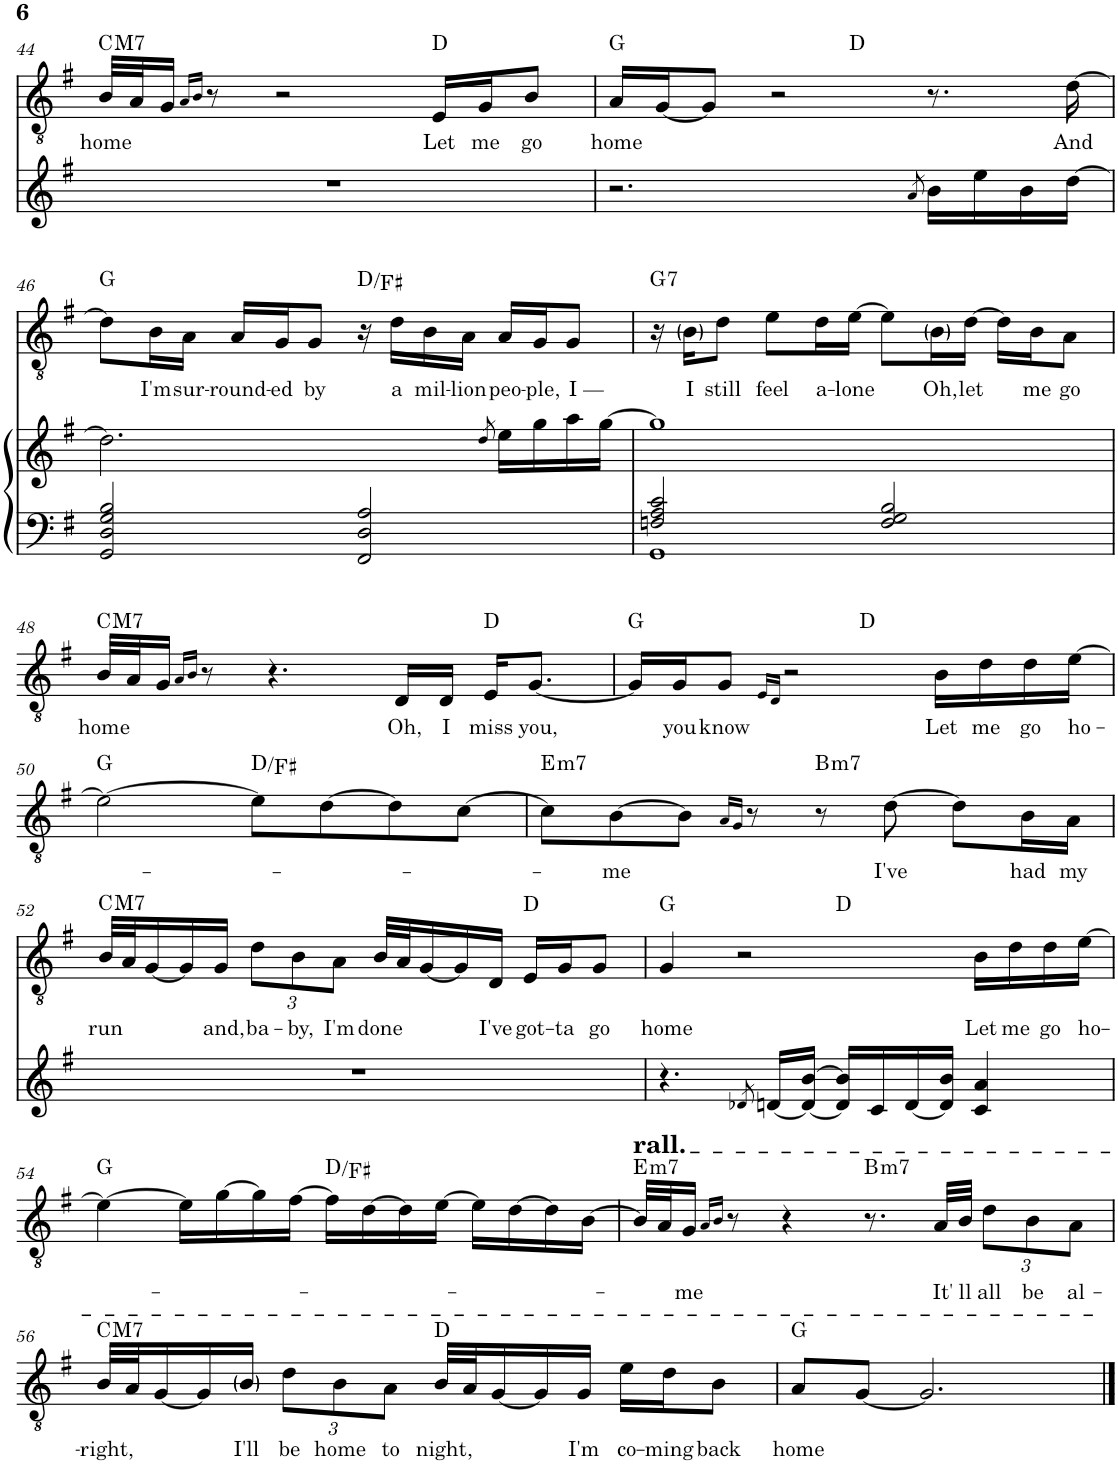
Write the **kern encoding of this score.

**kern	**kern	**kern	**text	**harte
*part2	*part2	*part1	*part1	*part1
*staff3	*staff2	*staff1	*staff1	*
*I"Piano	*	*I"Chitarra acustica 2	*	*
*I'Pno	*	*	*	*
!!LO:PB:g=z
*clefF4	*clefG2	*clefGv2	*	*
*k[f#]	*k[f#]	*k[f#]	*	*
*M4/4	*M4/4	*M4/4	*	*
=44	=44	=44	=44	=44
!	!	!	!LO:LY:b	!LO:H:kt=M7
1r	1r	32B/LLL	home	C:maj7
.	.	32A/J	.	.
.	.	16G/JJ	.	.
.	.	16qA/LL	.	.
.	.	16qB/JJ	.	.
.	.	8r	.	.
.	.	2r	.	.
!	!	!	!LO:LY:b	!
.	.	16E/LL	Let	D:maj
!	!	!	!LO:LY:b	!
.	.	16G/J	me	.
!	!	!	!LO:LY:b	!
.	.	8B/J	go	.
=45	=45	=45	=45	=45
!	!	!	!LO:LY:b	!
*	*	*^	*	*
1r	2.r	16A/LL	2ryy	home	G:maj
.	.	[16G/J	.	.	.
.	.	8G/J]	.	.	.
.	.	2r	.	.	.
.	.	.	2ryy	.	D:maj
.	8qa/	.	.	.	.
.	16b\LL	8.r	.	.	.
.	16ee\	.	.	.	.
.	16b\	.	.	.	.
!	!	!	!	!LO:LY:b	!
.	[16dd\JJ	[16d\	.	And	.
*	*	*v	*v	*	*
!!LO:LB:g=z
=46	=46	=46	=46	=46
2GG/ 2D/ 2G/ 2B/	2.dd\]	8d\L]	.	G:maj
!	!	!	!LO:LY:b	!
.	.	16B\L	I'm	.
!	!	!	!LO:LY:b	!
.	.	16A\JJ	sur-	.
!	!	!	!LO:LY:b	!
.	.	16A/LL	-round-	.
!	!	!	!LO:LY:b	!
.	.	16G/J	-ed	.
!	!	!	!LO:LY:b	!
.	.	8G/J	by	.
2FF#/ 2D/ 2A/	.	16r	.	D:maj/3
!	!	!	!LO:LY:b	!
.	.	16d\LL	a	.
!	!	!	!LO:LY:b	!
.	.	16B\	mil-	.
!	!	!	!LO:LY:b	!
.	.	16A\JJ	-lion	.
.	8qdd/	.	.	.
!	!	!	!LO:LY:b	!
.	16ee\LL	16A/LL	peo-	.
!	!	!	!LO:LY:b	!
.	16gg\	16G/J	-ple,	.
!	!	!	!LO:LY:b	!
.	16aa\	8G/J	I —	.
.	[16gg\JJ	.	.	.
=47	=47	=47	=47	=47
*^	*	*	*	*
!	!	!	!	!	!LO:H:kt=7
2Fn/ 2A/ 2c/	1GG	1gg]	16r	.	G:7
!	!	!	!	!LO:LY:b	!
.	.	.	16B\KL	I	.
!	!	!	!	!LO:LY:b	!
.	.	.	8d\J	still	.
!	!	!	!	!LO:LY:b	!
.	.	.	8e\L	feel	.
!	!	!	!	!LO:LY:b	!
.	.	.	16d\L	a-	.
!	!	!	!	!LO:LY:b	!
.	.	.	[16e\JJ	-lone	.
2F/ 2G/ 2B/	.	.	8e\L]	.	.
!	!	!	!	!LO:LY:b	!
.	.	.	16B\L	Oh,	.
!	!	!	!	!LO:LY:b	!
.	.	.	[16d\JJ	let	.
.	.	.	16d\LL]	.	.
!	!	!	!	!LO:LY:b	!
.	.	.	16B\J	me	.
!	!	!	!	!LO:LY:b	!
.	.	.	8A\J	go	.
!!LO:LB:g=z
=48	=48	=48	=48	=48	=48
!	!	!	!	!LO:LY:b	!LO:H:kt=M7
1r	1r	1r	32B/LLL	home	C:maj7
.	.	.	32A/J	.	.
.	.	.	16G/JJ	.	.
.	.	.	16qA/LL	.	.
.	.	.	16qB/JJ	.	.
.	.	.	8r	.	.
.	.	.	4.r	.	.
!	!	!	!	!LO:LY:b	!
.	.	.	16D/LL	Oh,	.
!	!	!	!	!LO:LY:b	!
.	.	.	16D/JJ	I	.
!	!	!	!	!LO:LY:b	!
.	.	.	16E/KL	miss	D:maj
!	!	!	!	!LO:LY:b	!
.	.	.	[8.G/J	you,	.
*v	*v	*	*	*	*
=49	=49	=49	=49	=49
*	*	*^	*	*
1r	1r	16G/LL]	2ryy	.	G:maj
!	!	!	!	!LO:LY:b	!
.	.	16G/J	.	you	.
!	!	!	!	!LO:LY:b	!
.	.	8G/J	.	know	.
.	.	16qE/LL	.	.	.
.	.	16qD/JJ	.	.	.
.	.	2r	.	.	.
.	.	.	2ryy	.	D:maj
!	!	!	!	!LO:LY:b	!
.	.	16B\LL	.	Let	.
!	!	!	!	!LO:LY:b	!
.	.	16d\	.	me	.
!	!	!	!	!LO:LY:b	!
.	.	16d\	.	go	.
!	!	!	!	!LO:LY:b	!
.	.	[16e\JJ	.	ho-	.
*	*	*v	*v	*	*
!!LO:LB:g=z
=50	=50	=50	=50	=50
1r	1r	2e\_	.	G:maj
.	.	8e\L]	.	D:maj/3
.	.	[8d\	.	.
.	.	8d\]	.	.
.	.	[8c\J	.	.
=51	=51	=51	=51	=51
!	!	!	!	!LO:H:kt=m7
1r	1r	8c\L]	.	E:min7
!	!	!	!LO:LY:b	!
.	.	[8B\	-me	.
.	.	8B\J]	.	.
.	.	16qA/LL	.	.
.	.	16qG/JJ	.	.
.	.	8r	.	.
!	!	!	!	!LO:H:kt=m7
.	.	8r	.	B:min7
!	!	!	!LO:LY:b	!
.	.	[8d\	I've	.
.	.	8d\L]	.	.
!	!	!	!LO:LY:b	!
.	.	16B\L	had	.
!	!	!	!LO:LY:b	!
.	.	16A\JJ	my	.
!!LO:LB:g=z
=52	=52	=52	=52	=52
!	!	!	!LO:LY:b	!LO:H:kt=M7
1r	1r	32B/LLL	run	C:maj7
.	.	32A/J	.	.
.	.	[16G/	.	.
.	.	16G/]	.	.
!	!	!	!LO:LY:b	!
.	.	16G/JJ	and,	.
*	*	*Xbrackettup	*	*
!	!	!	!LO:LY:b	!
.	.	12d\L	ba-	.
!	!	!	!LO:LY:b	!
.	.	12B\	-by,	.
!	!	!	!LO:LY:b	!
.	.	12A\J	I'm	.
!	!	!	!LO:LY:b	!
.	.	32B/LLL	done	.
.	.	32A/J	.	.
.	.	[16G/	.	.
.	.	16G/]	.	.
!	!	!	!LO:LY:b	!
.	.	16D/JJ	I've	.
!	!	!	!LO:LY:b	!
.	.	16E/LL	got-	D:maj
!	!	!	!LO:LY:b	!
.	.	16G/J	-ta	.
!	!	!	!LO:LY:b	!
.	.	8G/J	go	.
=53	=53	=53	=53	=53
!	!	!	!LO:LY:b	!
*	*	*^	*	*
1r	4.r	4G/	2ryy	home	G:maj
.	.	2r	.	.	.
.	8qd-X/	.	.	.	.
.	[16dn/LL	.	.	.	.
.	16d/_ [16b/JJ	.	.	.	.
.	16d/] 16b/]LL	.	2ryy	.	D:maj
.	16c/	.	.	.	.
.	[16d/	.	.	.	.
.	16d/] 16b/JJ	.	.	.	.
!	!	!	!	!LO:LY:b	!
.	4c/ 4a/	16B\LL	.	Let	.
!	!	!	!	!LO:LY:b	!
.	.	16d\	.	me	.
!	!	!	!	!LO:LY:b	!
.	.	16d\	.	go	.
!	!	!	!	!LO:LY:b	!
.	.	[16e\JJ	.	ho-	.
*	*	*v	*v	*	*
!!LO:LB:g=z
=54	=54	=54	=54	=54
1r	1r	4e\_	.	G:maj
.	.	16e\LL]	.	.
.	.	[16g\	.	.
.	.	16g\]	.	.
.	.	[16f#\JJ	.	.
.	.	16f#\LL]	.	D:maj/3
.	.	[16d\	.	.
.	.	16d\]	.	.
.	.	[16e\JJ	.	.
.	.	16e\LL]	.	.
.	.	[16d\	.	.
.	.	16d\]	.	.
.	.	[16B\JJ	.	.
=55	=55	=55	=55	=55
!	!	!LO:TX:a:t=rall.	!	!LO:H:kt=m7
1r	1r	32B/LLL]	.	E:min7
.	.	32A/J	.	.
!	!	!	!LO:LY:b	!
.	.	16G/JJ	-me	.
.	.	16qA/LL	.	.
.	.	16qB/JJ	.	.
.	.	8r	.	.
.	.	4r	.	.
!	!	!	!	!LO:H:kt=m7
.	.	8.r	.	B:min7
!	!	!	!LO:LY:b	!
.	.	32A/LLL	It'	.
!	!	!	!LO:LY:b	!
.	.	32B/JJJ	ll	.
!	!	!	!LO:LY:b	!
.	.	12d\L	all	.
!	!	!	!LO:LY:b	!
.	.	12B\	be	.
!	!	!	!LO:LY:b	!
.	.	12A\J	al-	.
!!LO:LB:g=z
=56	=56	=56	=56	=56
!	!	!	!LO:LY:b	!LO:H:kt=M7
1r	1r	32B/LLL	-right,	C:maj7
.	.	32A/J	.	.
.	.	[16G/	.	.
.	.	16G/]	.	.
!	!	!	!LO:LY:b	!
.	.	16B/JJ	I'll	.
!	!	!	!LO:LY:b	!
.	.	12d\L	be	.
!	!	!	!LO:LY:b	!
.	.	12B\	home	.
!	!	!	!LO:LY:b	!
.	.	12A\J	to	.
!	!	!	!LO:LY:b	!
.	.	32B/LLL	night,	D:maj
.	.	32A/J	.	.
.	.	[16G/	.	.
.	.	16G/]	.	.
!	!	!	!LO:LY:b	!
.	.	16G/JJ	I'm	.
!	!	!	!LO:LY:b	!
.	.	16e\LL	co-	.
!	!	!	!LO:LY:b	!
.	.	16d\J	-ming	.
!	!	!	!LO:LY:b	!
.	.	8B\J	back	.
=57	=57	=57	=57	=57
!	!	!	!LO:LY:b	!
1r	1r	8A/L	home	G:maj
.	.	[8G/J	.	.
.	.	2.G/]	.	.
==	==	==	==	==
*-	*-	*-	*-	*-
